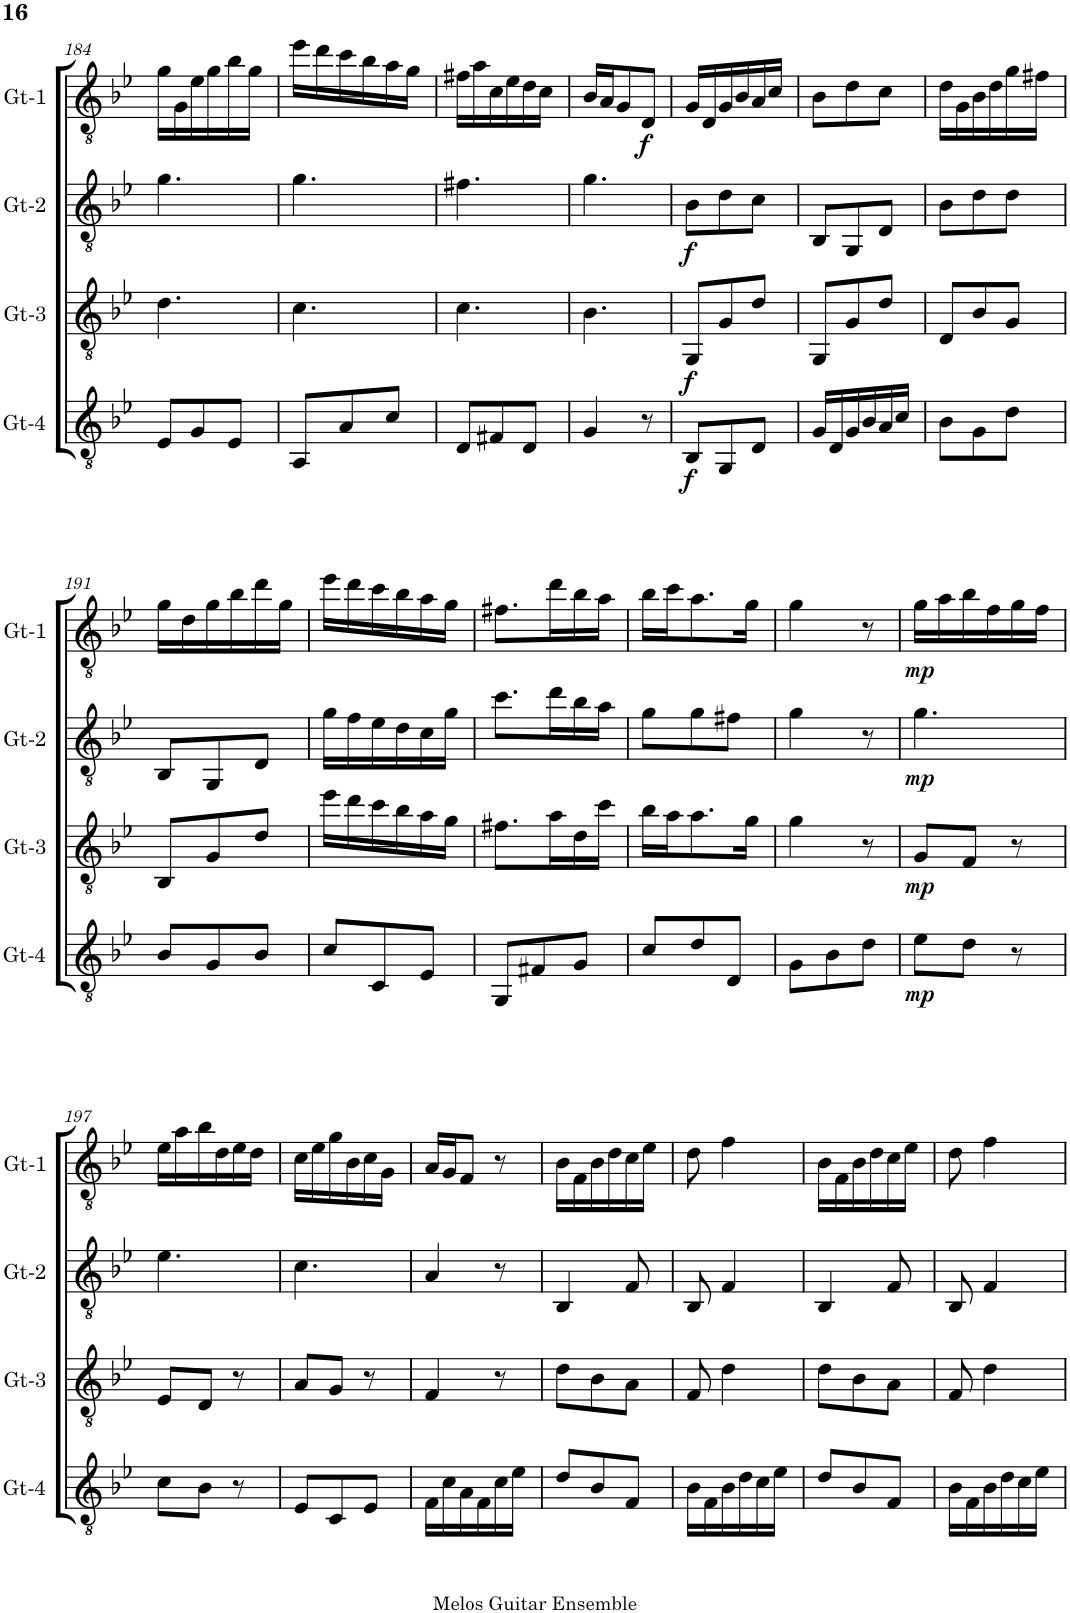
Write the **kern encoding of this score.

**kern	**dynam	**kern	**dynam	**kern	**dynam	**kern	**dynam
*part4	*part4	*part3	*part3	*part2	*part2	*part1	*part1
*staff4	*staff4	*staff3	*staff3	*staff2	*staff2	*staff1	*staff1
*I"Gt-4	*	*I"Gt-3	*	*I"Gt-2	*	*I"Gt-1	*
*I'Gt-4	*	*I'Gt-3	*	*I'Gt-2	*	*I'Gt-1	*
!!LO:PB:g=z
*clefGv2	*	*clefGv2	*	*clefGv2	*	*clefGv2	*
*k[b-e-]	*	*k[b-e-]	*	*k[b-e-]	*	*k[b-e-]	*
*M3/8	*	*M3/8	*	*M3/8	*	*M3/8	*
=184	=184	=184	=184	=184	=184	=184	=184
8E-/L	.	4.d\	.	4.g\	.	16g\LL	.
.	.	.	.	.	.	16G\	.
8G/	.	.	.	.	.	16e-\	.
.	.	.	.	.	.	16g\	.
8E-/J	.	.	.	.	.	16b-\	.
.	.	.	.	.	.	16g\JJ	.
=185	=185	=185	=185	=185	=185	=185	=185
8AA/L	.	4.c\	.	4.g\	.	16ee-\LL	.
.	.	.	.	.	.	16dd\	.
8A/	.	.	.	.	.	16cc\	.
.	.	.	.	.	.	16b-\	.
8c/J	.	.	.	.	.	16a\	.
.	.	.	.	.	.	16g\JJ	.
=186	=186	=186	=186	=186	=186	=186	=186
8D/L	.	4.c\	.	4.f#X\	.	16f#X\LL	.
.	.	.	.	.	.	16a\	.
8F#X/	.	.	.	.	.	16c\	.
.	.	.	.	.	.	16e-\	.
8D/J	.	.	.	.	.	16d\	.
.	.	.	.	.	.	16c\JJ	.
=187	=187	=187	=187	=187	=187	=187	=187
4G/	.	4.B-\	.	4.g\	.	16B-/LL	.
.	.	.	.	.	.	16A/J	.
.	.	.	.	.	.	8G/	.
!	!	!	!	!	!	!	!LO:DY:b
8r	.	.	.	.	.	8D/J	f
=188	=188	=188	=188	=188	=188	=188	=188
!	!LO:DY:b	!	!LO:DY:b	!	!LO:DY:b	!	!
8BB-/L	f	8GG/L	f	8B-\L	f	16G/LL	.
.	.	.	.	.	.	16D/	.
8GG/	.	8G/	.	8d\	.	16G/	.
.	.	.	.	.	.	16B-/	.
8D/J	.	8d/J	.	8c\J	.	16A/	.
.	.	.	.	.	.	16c/JJ	.
=189	=189	=189	=189	=189	=189	=189	=189
16G/LL	.	8GG/L	.	8BB-/L	.	8B-\L	.
16D/	.	.	.	.	.	.	.
16G/	.	8G/	.	8GG/	.	8d\	.
16B-/	.	.	.	.	.	.	.
16A/	.	8d/J	.	8D/J	.	8c\J	.
16c/JJ	.	.	.	.	.	.	.
=190	=190	=190	=190	=190	=190	=190	=190
8B-\L	.	8D/L	.	8B-\L	.	16d\LL	.
.	.	.	.	.	.	16G\	.
8G\	.	8B-/	.	8d\	.	16B-\	.
.	.	.	.	.	.	16d\	.
8d\J	.	8G/J	.	8d\J	.	16g\	.
.	.	.	.	.	.	16f#X\JJ	.
!!LO:LB:g=z
=191	=191	=191	=191	=191	=191	=191	=191
8B-/L	.	8BB-/L	.	8BB-/L	.	16g\LL	.
.	.	.	.	.	.	16d\	.
8G/	.	8G/	.	8GG/	.	16g\	.
.	.	.	.	.	.	16b-\	.
8B-/J	.	8d/J	.	8D/J	.	16dd\	.
.	.	.	.	.	.	16g\JJ	.
=192	=192	=192	=192	=192	=192	=192	=192
8c/L	.	16ee-\LL	.	16g\LL	.	16ee-\LL	.
.	.	16dd\	.	16f\	.	16dd\	.
8C/	.	16cc\	.	16e-\	.	16cc\	.
.	.	16b-\	.	16d\	.	16b-\	.
8E-/J	.	16a\	.	16c\	.	16a\	.
.	.	16g\JJ	.	16g\JJ	.	16g\JJ	.
=193	=193	=193	=193	=193	=193	=193	=193
8GG/L	.	8.f#X\L	.	8.cc\L	.	8.f#X\L	.
8F#X/	.	.	.	.	.	.	.
.	.	16a\L	.	16dd\L	.	16dd\L	.
8G/J	.	16d\	.	16b-\	.	16b-\	.
.	.	16cc\JJ	.	16a\JJ	.	16a\JJ	.
=194	=194	=194	=194	=194	=194	=194	=194
8c/L	.	16b-\LL	.	8g\L	.	16b-\LL	.
.	.	16a\J	.	.	.	16cc\J	.
8d/	.	8.a\	.	8g\	.	8.a\	.
8D/J	.	.	.	8f#X\J	.	.	.
.	.	16g\Jk	.	.	.	16g\Jk	.
=195	=195	=195	=195	=195	=195	=195	=195
8G\L	.	4g\	.	4g\	.	4g\	.
8B-\	.	.	.	.	.	.	.
8d\J	.	8r	.	8r	.	8r	.
=196	=196	=196	=196	=196	=196	=196	=196
!	!LO:DY:b	!	!LO:DY:b	!	!LO:DY:b	!	!LO:DY:b
8e-\L	mp	8G/L	mp	4.g\	mp	16g\LL	mp
.	.	.	.	.	.	16a\	.
8d\J	.	8F/J	.	.	.	16b-\	.
.	.	.	.	.	.	16f\	.
8r	.	8r	.	.	.	16g\	.
.	.	.	.	.	.	16f\JJ	.
!!LO:LB:g=z
=197	=197	=197	=197	=197	=197	=197	=197
8c\L	.	8E-/L	.	4.e-\	.	16e-\LL	.
.	.	.	.	.	.	16a\	.
8B-\J	.	8D/J	.	.	.	16b-\	.
.	.	.	.	.	.	16d\	.
8r	.	8r	.	.	.	16e-\	.
.	.	.	.	.	.	16d\JJ	.
=198	=198	=198	=198	=198	=198	=198	=198
8E-/L	.	8A/L	.	4.c\	.	16c\LL	.
.	.	.	.	.	.	16e-\	.
8C/	.	8G/J	.	.	.	16g\	.
.	.	.	.	.	.	16B-\	.
8E-/J	.	8r	.	.	.	16c\	.
.	.	.	.	.	.	16G\JJ	.
=199	=199	=199	=199	=199	=199	=199	=199
16F\LL	.	4F/	.	4A/	.	16A/LL	.
16c\	.	.	.	.	.	16G/J	.
16A\	.	.	.	.	.	8F/J	.
16F\	.	.	.	.	.	.	.
16c\	.	8r	.	8r	.	8r	.
16e-\JJ	.	.	.	.	.	.	.
=200	=200	=200	=200	=200	=200	=200	=200
8d/L	.	8d\L	.	4BB-/	.	16B-\LL	.
.	.	.	.	.	.	16F\	.
8B-/	.	8B-\	.	.	.	16B-\	.
.	.	.	.	.	.	16d\	.
8F/J	.	8A\J	.	8F/	.	16c\	.
.	.	.	.	.	.	16e-\JJ	.
=201	=201	=201	=201	=201	=201	=201	=201
16B-\LL	.	8F/	.	8BB-/	.	8d\	.
16F\	.	.	.	.	.	.	.
16B-\	.	4d\	.	4F/	.	4f\	.
16d\	.	.	.	.	.	.	.
16c\	.	.	.	.	.	.	.
16e-\JJ	.	.	.	.	.	.	.
=202	=202	=202	=202	=202	=202	=202	=202
8d/L	.	8d\L	.	4BB-/	.	16B-\LL	.
.	.	.	.	.	.	16F\	.
8B-/	.	8B-\	.	.	.	16B-\	.
.	.	.	.	.	.	16d\	.
8F/J	.	8A\J	.	8F/	.	16c\	.
.	.	.	.	.	.	16e-\JJ	.
=203	=203	=203	=203	=203	=203	=203	=203
16B-\LL	.	8F/	.	8BB-/	.	8d\	.
16F\	.	.	.	.	.	.	.
16B-\	.	4d\	.	4F/	.	4f\	.
16d\	.	.	.	.	.	.	.
16c\	.	.	.	.	.	.	.
16e-\JJ	.	.	.	.	.	.	.
=	=	=	=	=	=	=	=
*-	*-	*-	*-	*-	*-	*-	*-
